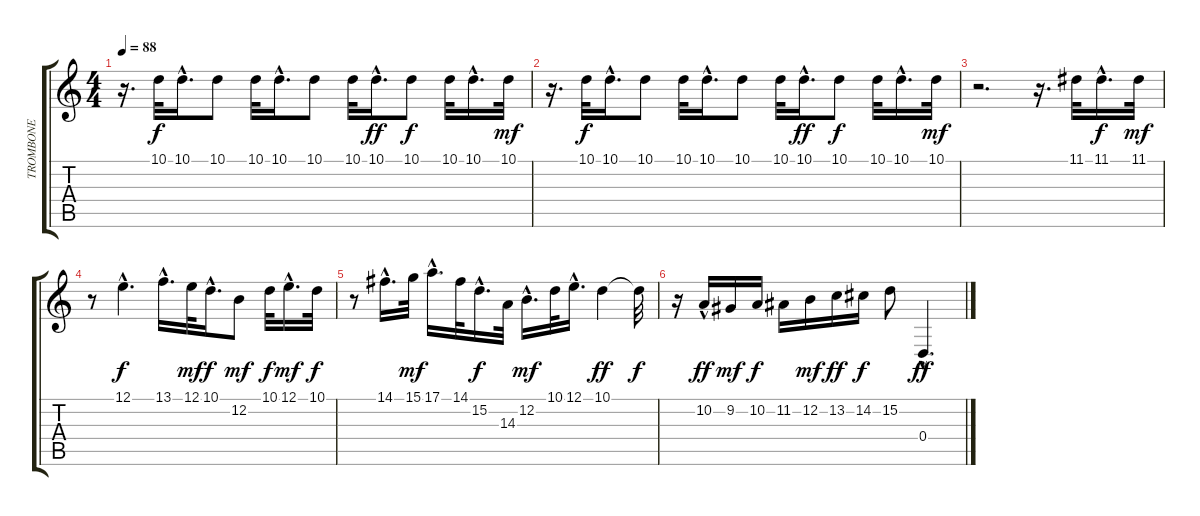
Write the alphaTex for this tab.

\track ("TROMBONE" "TROMBONE") {instrument trombone}
\staff {score tabs}
\tuning (E4 B3 G3 D3 A2 E2) {hide}
\ts (4 4)
\tempo 88
\clef g2
\ks c
r.16{d dy f} 10.1.32 10.1{hac}.16{d} 10.1.8 10.1.32 10.1{hac}.16{d} 10.1.8 10.1.32 10.1{hac}.16{d dy ff} 10.1.8{dy f} 10.1.32 10.1{hac}.16{d} 10.1.32{dy mf} |
r.16{d} 10.1.32{dy f} 10.1{hac}.16{d} 10.1.8 10.1.32 10.1{hac}.16{d} 10.1.8 10.1.32 10.1{hac}.16{d dy ff} 10.1.8{dy f} 10.1.32 10.1{hac}.16{d} 10.1.32{dy mf} |
r.2{d} r.16{d} 11.1.32 11.1{hac}.16{d dy f} 11.1.32{dy mf} |
r.8 12.1{hac}.4{d dy f} 13.1{hac}.16{d} 12.1.32{dy mf} 10.1{hac}.16{d dy f} 12.2.8{dy mf} 10.1.32{dy f} 12.1{hac}.16{d dy mf} 10.1.32{dy f} |
r.8 14.1{hac}.16{d} 15.1.32{dy mf} 17.1{hac}.16{d} 14.1.32 15.2{hac}.16{d dy f} 14.3.32 12.2{hac}.16{d dy mf} 10.1.32 12.1{hac}.16{d} 10.1.4{dy ff} 10.1{t}.32{dy f} |
r.16 10.2{hac}.16{dy ff} 9.2.16{dy mf} 10.2.16{dy f} 11.2.16 12.2.16{dy mf} 13.2.16{dy ff} 14.2.16{dy f} 15.2.8 0.4{hac}.4{d dy ff}
